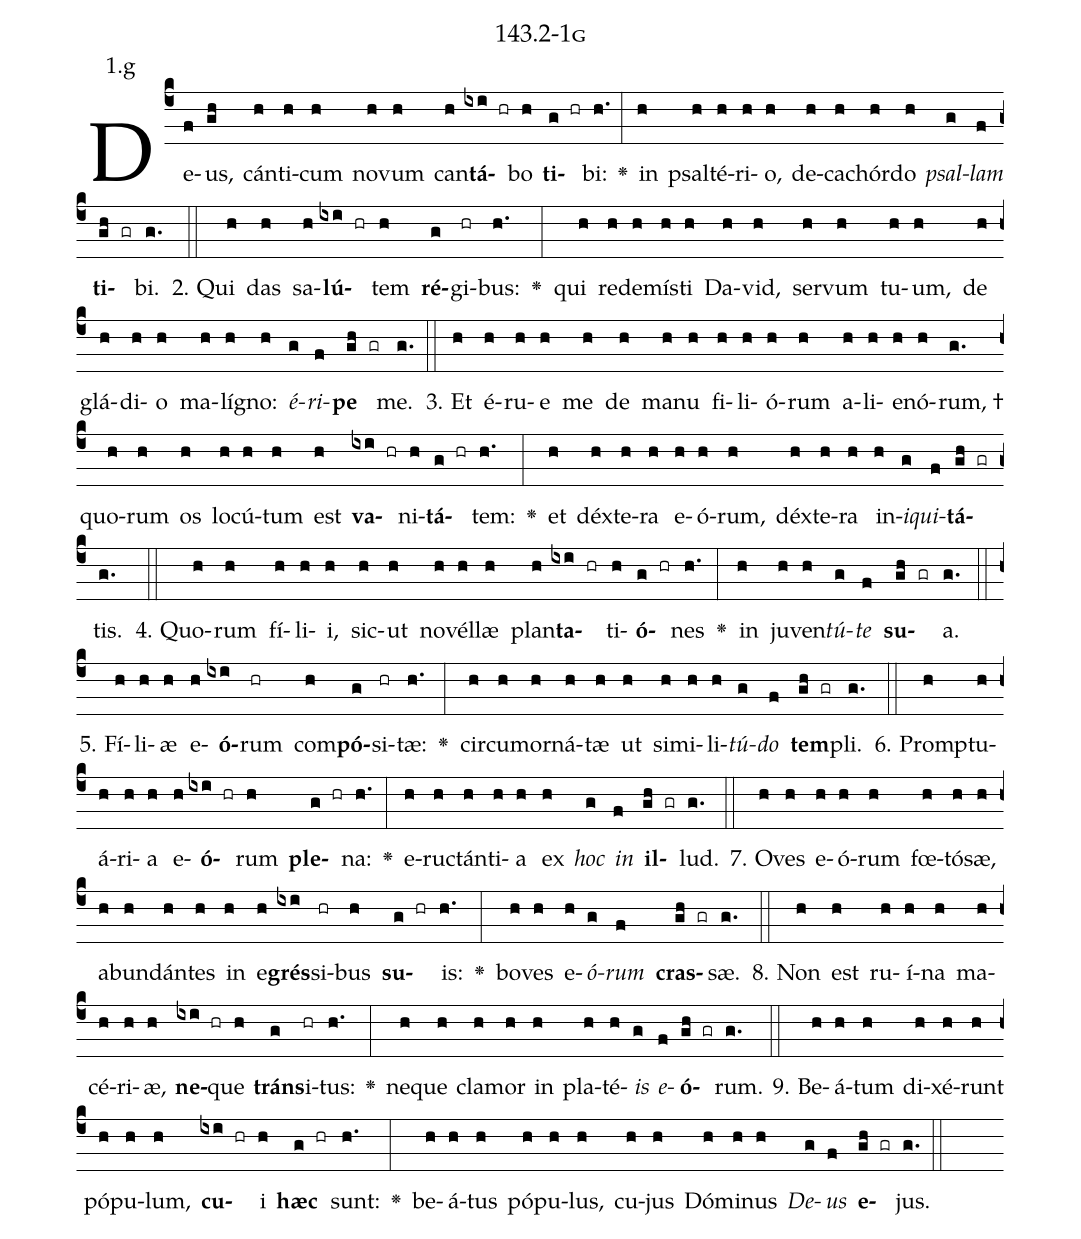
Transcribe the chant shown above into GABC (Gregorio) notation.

name: 143.2-1g;
annotation: 1.g;
%%
(c4)De(f)us,(gh) cán(h)ti(h)cum(h) no(h)vum(h) can(h)<b>tá</b>(ixi hr)bo(h) <b>ti</b>(g hr)bi:(h.) <v>\greheightstar</v>(:) in(h) psal(h)té(h)ri(h)o,(h) de(h)ca(h)chór(h)do(h) <i>psal</i>(g)<i>lam</i>(f) <b>ti</b>(gh gr)bi.(g.) (::)
2. Qui(h) das(h) sa(h)<b>lú</b>(ixi hr)tem(h) <b>ré</b>(g)gi(hr)bus:(h.) <v>\greheightstar</v>(:) qui(h) red(h)e(h)mís(h)ti(h) Da(h)vid,(h) ser(h)vum(h) tu(h)um,(h) de(h) glá(h)di(h)o(h) ma(h)lí(h)gno:(h) <i>é</i>(g)<i>ri</i>(f)<b>pe</b>(gh gr) me.(g.) (::)
3. Et(h) é(h)ru(h)e(h) me(h) de(h) ma(h)nu(h) fi(h)li(h)ó(h)rum(h) a(h)li(h)e(h)nó(h)rum, †(g.) quo(h)rum(h) os(h) lo(h)cú(h)tum(h) est(h) <b>va</b>(ixi hr)ni(h)<b>tá</b>(g hr)tem:(h.) <v>\greheightstar</v>(:) et(h) déx(h)te(h)ra(h) e(h)ó(h)rum,(h) déx(h)te(h)ra(h) in(h)<i>i</i>(g)<i>qui</i>(f)<b>tá</b>(gh gr)tis.(g.) (::)
4. Quo(h)rum(h) fí(h)li(h)i,(h) sic(h)ut(h) no(h)vél(h)læ(h) plan(h)<b>ta</b>(ixi hr)ti(h)<b>ó</b>(g hr)nes(h.) <v>\greheightstar</v>(:) in(h) ju(h)ven(h)<i>tú</i>(g)<i>te</i>(f) <b>su</b>(gh gr)a.(g.) (::)
5. Fí(h)li(h)æ(h) e(h)<b>ó</b>(ixi)rum(hr) com(h)<b>pó</b>(g)si(hr)tæ:(h.) <v>\greheightstar</v>(:) cir(h)cum(h)or(h)ná(h)tæ(h) ut(h) si(h)mi(h)li(h)<i>tú</i>(g)<i>do</i>(f) <b>tem</b>(gh gr)pli.(g.) (::)
6. Promp(h)tu(h)á(h)ri(h)a(h) e(h)<b>ó</b>(ixi hr)rum(h) <b>ple</b>(g hr)na:(h.) <v>\greheightstar</v>(:) e(h)ruc(h)tán(h)ti(h)a(h) ex(h) <i>hoc</i>(g) <i>in</i>(f) <b>il</b>(gh gr)lud.(g.) (::)
7. O(h)ves(h) e(h)ó(h)rum(h) fœ(h)tó(h)sæ,(h) ab(h)un(h)dán(h)tes(h) in(h) e(h)<b>grés</b>(ixi)si(hr)bus(h) <b>su</b>(g hr)is:(h.) <v>\greheightstar</v>(:) bo(h)ves(h) e(h)<i>ó</i>(g)<i>rum</i>(f) <b>cras</b>(gh gr)sæ.(g.) (::)
8. Non(h) est(h) ru(h)í(h)na(h) ma(h)cé(h)ri(h)æ,(h) <b>ne</b>(ixi hr)que(h) <b>tráns</b>(g)i(hr)tus:(h.) <v>\greheightstar</v>(:) ne(h)que(h) cla(h)mor(h) in(h) pla(h)té(h)<i>is</i>(g) <i>e</i>(f)<b>ó</b>(gh gr)rum.(g.) (::)
9. Be(h)á(h)tum(h) di(h)xé(h)runt(h) pó(h)pu(h)lum,(h) <b>cu</b>(ixi hr)i(h) <b>hæc</b>(g hr) sunt:(h.) <v>\greheightstar</v>(:) be(h)á(h)tus(h) pó(h)pu(h)lus,(h) cu(h)jus(h) Dó(h)mi(h)nus(h) <i>De</i>(g)<i>us</i>(f) <b>e</b>(gh gr)jus.(g.) (::)
